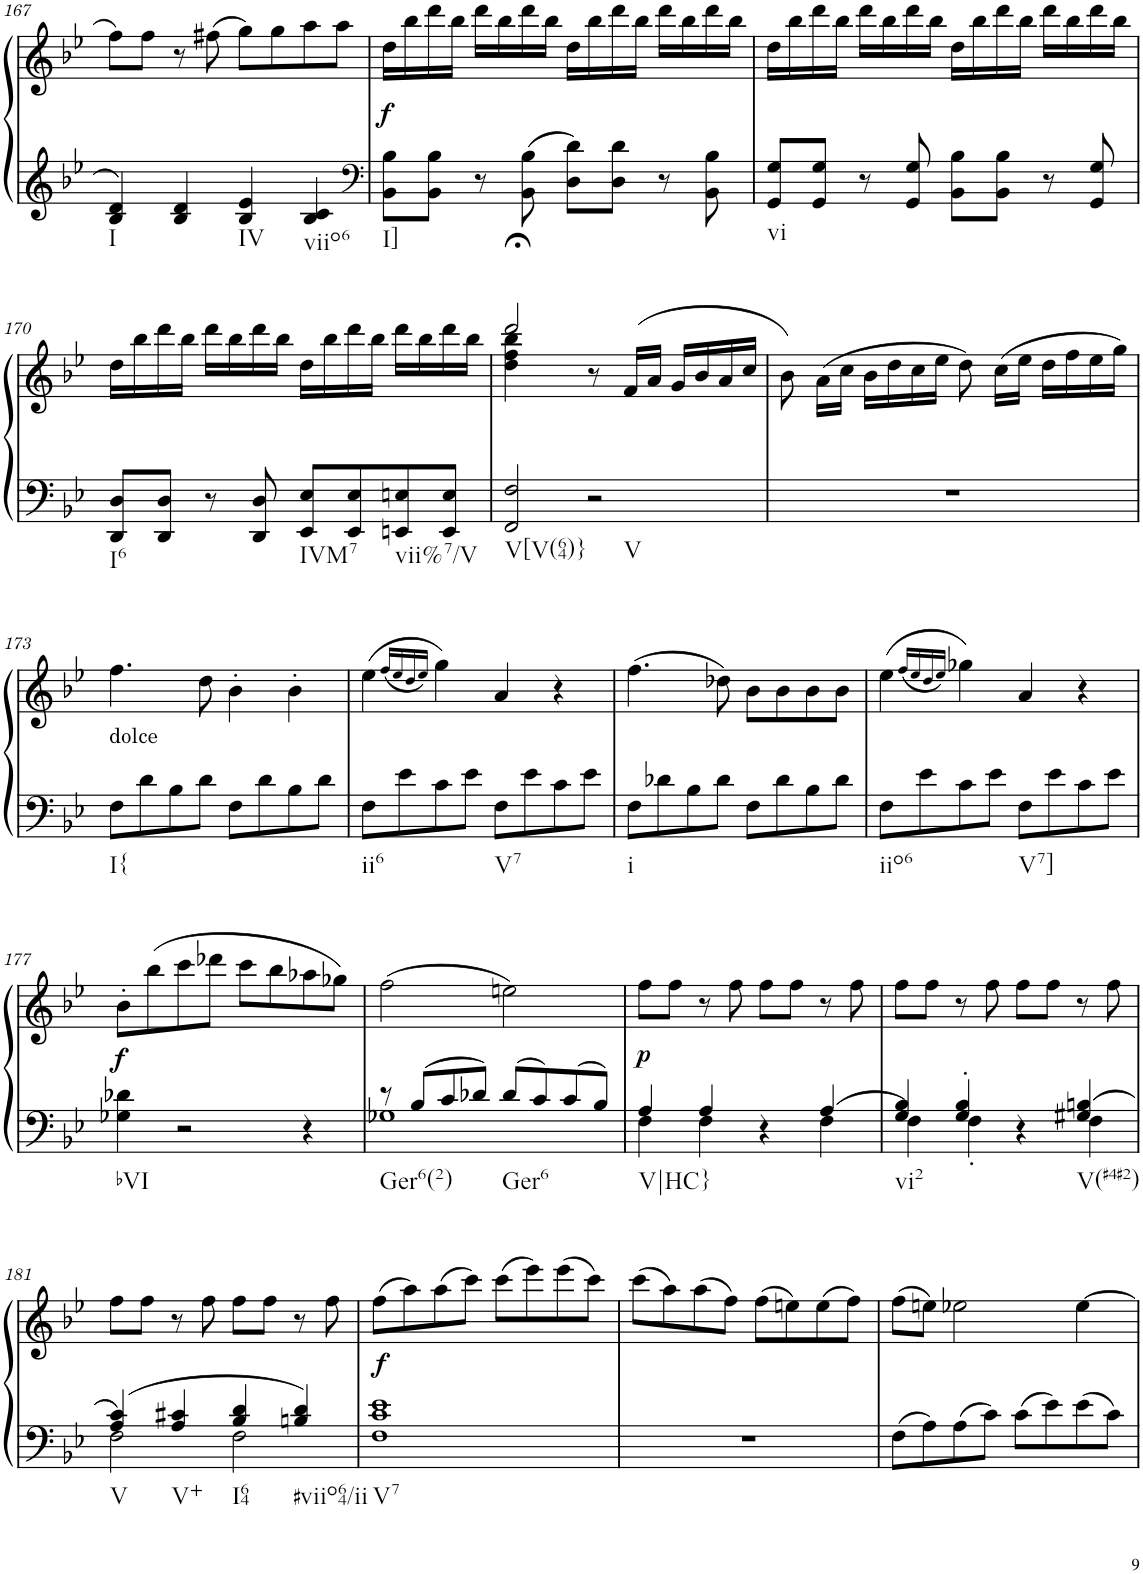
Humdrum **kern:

**kern	**kern	**dynam
*part1	*part1	*part1
*staff2	*staff1	*staff1/2
*I"Piano, Piano right	*	*
*I'Pno.	*	*
!!LO:PB:g=z
*clefG2	*clefG2	*
*k[b-e-]	*k[b-e-]	*
*M2/2	*M2/2	*
*met(c|)	*met(c|)	*
=167	=167	=167
!LO:TX:b:t=I	!	!
4B-/ 4d/	8ff\L	.
.	8ff\J	.
4B-/ 4d/	8r	.
.	(8ff#X\	.
!LO:TX:b:t=IV	!	!
4B-/ 4e-/	8gg\L)	.
.	8gg\	.
!LO:TX:b:t=viio6	!	!
4B-/ 4c/	8aa\	.
.	8aa\J	.
=168	=168	=168
*clefF4	*	*
!LO:TX:b:t=I]	!	!
!	!	!LO:DY:b
8BB-\ 8B-\L	16dd\LL	f
.	16bb-\	.
8BB-\ 8B-\J	16ddd\	.
.	16bb-\JJ	.
8r	16ddd\LL	.
.	16bb-\	.
8BB-\ 8B-\	16ddd\	.
.	16bb-\JJ	.
8D\ 8d\L	16dd\LL	.
.	16bb-\	.
8D\ 8d\J	16ddd\	.
.	16bb-\JJ	.
8r	16ddd\LL	.
.	16bb-\	.
8BB-\ 8B-\	16ddd\	.
.	16bb-\JJ	.
=169	=169	=169
!LO:TX:b:t=vi	!	!
8GG/ 8G/L	16dd\LL	.
.	16bb-\	.
8GG/ 8G/J	16ddd\	.
.	16bb-\JJ	.
8r	16ddd\LL	.
.	16bb-\	.
8GG/ 8G/	16ddd\	.
.	16bb-\JJ	.
8BB-\ 8B-\L	16dd\LL	.
.	16bb-\	.
8BB-\ 8B-\J	16ddd\	.
.	16bb-\JJ	.
8r	16ddd\LL	.
.	16bb-\	.
8GG/ 8G/	16ddd\	.
.	16bb-\JJ	.
!!LO:LB:g=z
=170	=170	=170
!LO:TX:b:t=I6	!	!
8DD/ 8D/L	16dd\LL	.
.	16bb-\	.
8DD/ 8D/J	16ddd\	.
.	16bb-\JJ	.
8r	16ddd\LL	.
.	16bb-\	.
8DD/ 8D/	16ddd\	.
.	16bb-\JJ	.
!LO:TX:b:t=IVM7	!	!
8EE-/ 8E-/L	16dd\LL	.
.	16bb-\	.
8EE-/ 8E-/	16ddd\	.
.	16bb-\JJ	.
!LO:TX:b:t=vii%7/V	!	!
8EEn/ 8En/	16ddd\LL	.
.	16bb-\	.
8EE/ 8E/J	16ddd\	.
.	16bb-\JJ	.
=171	=171	=171
*	*^	*
!LO:TX:b:t=V[V(64)}	!	!	!
2FF/ 2F/	2ddd;</	4dd\ 4ff\ 4bb-\	.
.	.	2.ryy	.
!LO:TX:b:t=V	!	!	!
2r	8r	.	.
.	(16f/LL	.	.
.	16a/JJ	.	.
.	16g/LL	.	.
.	16b-/	.	.
.	16a/	.	.
.	16cc/JJ	.	.
*	*v	*v	*
=172	=172	=172
1r	8b-\)	.
.	(16a\LL	.
.	16cc\JJ	.
.	16b-\LL	.
.	16dd\	.
.	16cc\	.
.	16ee-\JJ	.
.	8dd\)	.
.	(16cc\LL	.
.	16ee-\JJ	.
.	16dd\LL	.
.	16ff\	.
.	16ee-\	.
.	16gg\JJ)	.
!!LO:LB:g=z
=173	=173	=173
!	!LO:TX:b:t=dolce	!
!LO:TX:b:t=I{	!	!
8F\L	4.ff\	.
8d\	.	.
8B-\	.	.
8d\J	8dd\	.
8F\L	4b-'\	.
8d\	.	.
8B-\	4b-'\	.
8d\J	.	.
=174	=174	=174
!LO:TX:b:t=ii6	!	!
8F\L	(4ee-\	.
8e-\	.	.
.	(16qff/LL	.
.	16qee-/	.
.	16qdd/	.
.	16qee-/JJ)	.
8c\	4gg\)	.
8e-\J	.	.
!LO:TX:b:t=V7	!	!
8F\L	4a/	.
8e-\	.	.
8c\	4r	.
8e-\J	.	.
=175	=175	=175
!LO:TX:b:t=i	!	!
8F\L	(4.ff\	.
8d-X\	.	.
8B-\	.	.
8d-\J	8dd-X\)	.
8F\L	8b-\L	.
8d-\	8b-\	.
8B-\	8b-\	.
8d-\J	8b-\J	.
=176	=176	=176
!LO:TX:b:t=iio6	!	!
8F\L	(4ee-\	.
8e-\	.	.
.	(16qff/LL	.
.	16qee-/	.
.	16qdd/	.
.	16qee-/JJ)	.
8c\	4gg-X\)	.
8e-\J	.	.
!LO:TX:b:t=V7]	!	!
8F\L	4a/	.
8e-\	.	.
8c\	4r	.
8e-\J	.	.
!!LO:LB:g=z
=177	=177	=177
!LO:TX:b:t=bVI	!	!
!	!	!LO:DY:b
4G-X\ 4d-X\	8b-'\L	f
.	(8bb-\	.
2r	8ccc\	.
.	8ddd-X\J	.
.	8ccc\L	.
.	8bb-\	.
4r	8aa-X\	.
.	8gg-X\J)	.
=178	=178	=178
*^	*	*
!LO:TX:b:t=Ger6(2)	!	!	!
8r	1G-X	(2ff\	.
8B-/L	.	.	.
8c/	.	.	.
8d-X/J	.	.	.
!LO:TX:b:t=Ger6	!	!	!
8d-/L	.	2een\)	.
8c/	.	.	.
8c/	.	.	.
8B-/J	.	.	.
=179	=179	=179	=179
!LO:TX:b:t=V|HC}	!	!	!
!	!	!	!LO:DY:b
4A/	4F\	8ff\L	p
.	.	8ff\J	.
4A/	4F\	8r	.
.	.	8ff\	.
4r	4ryy	8ff\L	.
.	.	8ff\J	.
4A/	4F\	8r	.
.	.	8ff\	.
=180	=180	=180	=180
!LO:TX:b:t=vi2	!	!	!
4G/ 4B-/	4F\	8ff\L	.
.	.	8ff\J	.
4G/' 4B-/'	4F'\	8r	.
.	.	8ff\	.
4r	4ryy	8ff\L	.
.	.	8ff\J	.
!LO:TX:b:t=V(#4#2)	!	!	!
4G#X/ 4Bn/	4F\	8r	.
.	.	8ff\	.
!!LO:LB:g=z
=181	=181	=181	=181
!LO:TX:b:t=V	!	!	!
4A/ 4c/	2F\	8ff\L	.
.	.	8ff\J	.
!LO:TX:b:t=V+	!	!	!
4A/ 4c#X/	.	8r	.
.	.	8ff\	.
!LO:TX:b:t=I64	!	!	!
4B-/ 4d/	2F\	8ff\L	.
.	.	8ff\J	.
!LO:TX:b:t=#viio64/ii	!	!	!
4Bn/ 4d/	.	8r	.
.	.	8ff\	.
*v	*v	*	*
=182	=182	=182
!LO:TX:b:t=V7	!	!
!	!	!LO:DY:b
1F 1c 1e-	(8ff\L	f
.	8aa\)	.
.	(8aa\	.
.	8ccc\J)	.
.	(8ccc\L	.
.	8eee-\)	.
.	(8eee-\	.
.	8ccc\J)	.
=183	=183	=183
1r	(8ccc\L	.
.	8aa\)	.
.	(8aa\	.
.	8ff\J)	.
.	(8ff\L	.
.	8een\)	.
.	(8ee\	.
.	8ff\J)	.
=184	=184	=184
8F\L	(8ff\L	.
8A\	8een\J)	.
8A\	2ee-X\	.
8c\J	.	.
8c\L	.	.
8e-\	.	.
8e-\	[4ee-\	.
8c\J	.	.
=	=	=
*-	*-	*-
